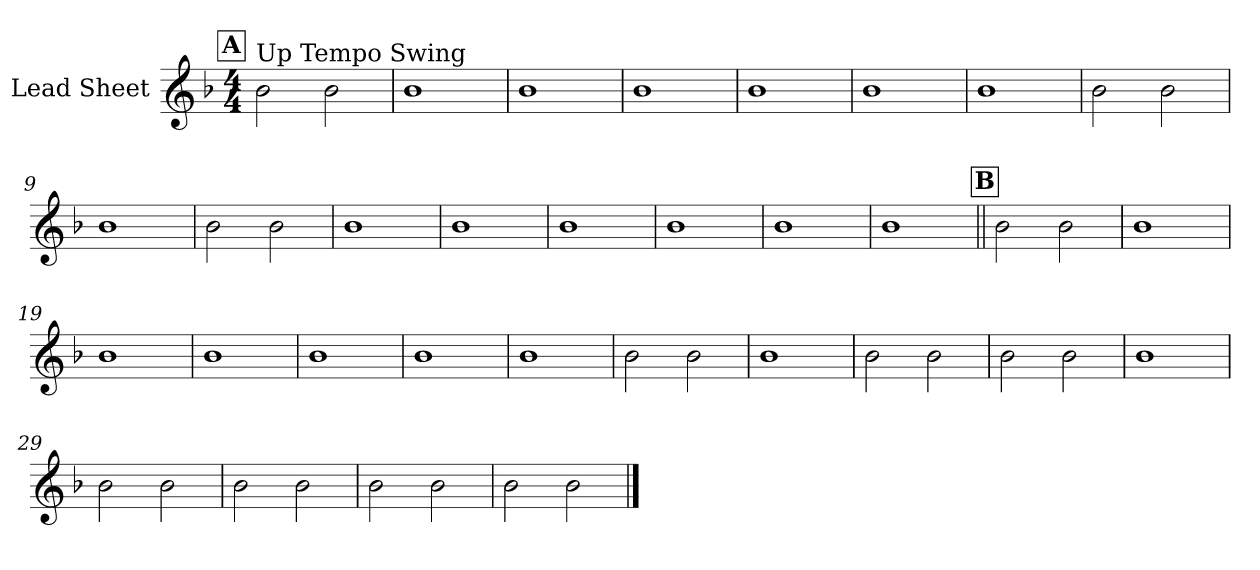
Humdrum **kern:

**kern
*part1
*staff1
*I"Lead Sheet
*clefG2
*k[b-]
*F:
*M4/4
!!LO:REH:place=s1:a:fs=14:t=A
=1
!LO:TX:a:t=Up Tempo Swing
2b-\
2b-\
=2
1b-
=3
1b-
=4
1b-
!!LO:LB:g=z
=5
1b-
=6
1b-
=7
1b-
=8
2b-\
2b-\
!!LO:LB:g=z
=9
1b-
=10
2b-\
2b-\
=11
1b-
=12
1b-
!!LO:LB:g=z
=13
1b-
=14
1b-
=15
1b-
=16
1b-
!!LO:LB:g=z
!!LO:REH:place=s1:a:fs=14:t=B
=17||
2b-\
2b-\
=18
1b-
=19
1b-
=20
1b-
!!LO:LB:g=z
=21
1b-
=22
1b-
=23
1b-
=24
2b-\
2b-\
!!LO:LB:g=z
=25
1b-
=26
2b-\
2b-\
=27
2b-\
2b-\
=28
1b-
!!LO:LB:g=z
=29
2b-\
2b-\
=30
2b-\
2b-\
=31
2b-\
2b-\
=32
2b-\
2b-\
==
*-
